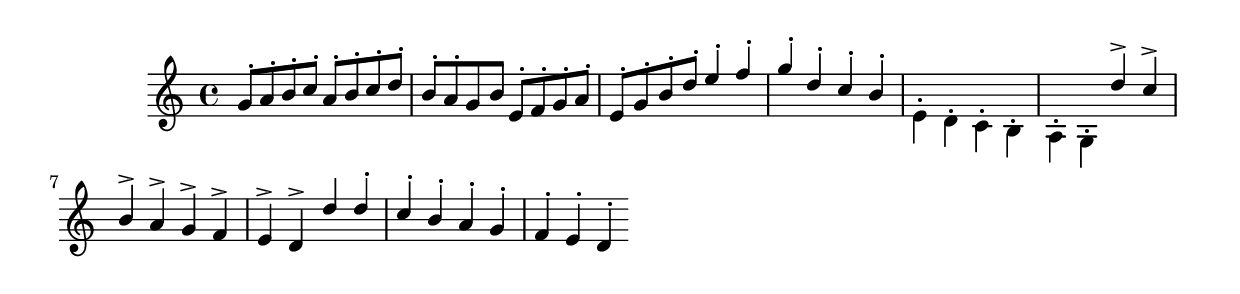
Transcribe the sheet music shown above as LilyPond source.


\version "2.12.0"

\header{

  texidoc=" Some scripts must have quantized postions. VErtical
 position descend monotonously for a descending scale.  The staccato
 dot is close to the notehead. If the head is in a space, then the dot
 is in the space next to it.  "

}

\layout {
  ragged-right = ##t
}

{
  \new Voice \relative c'' { 
    \voiceOne
    g8-. a-. b-. c-. 
    a-. b-. c-. d-. 
    b8[-. a-. g b] 
    e,-. f-. g-. a-. 
    e-. g-. b-. d-.
  }
  \context Voice {
    \relative c' {
      e'4-. f-. g-. d-. c-. b-.
      \stemDown
      e,-. d-. c-. b-. a-. g-.    
    }
    \relative c'' {
      \stemUp		 
      d-> c-> b-> a-> g-> f-> e-> d->
      d'
      d-. c-. b-. a-. g-. f-. e-. d-. 
    }  
  }
}
